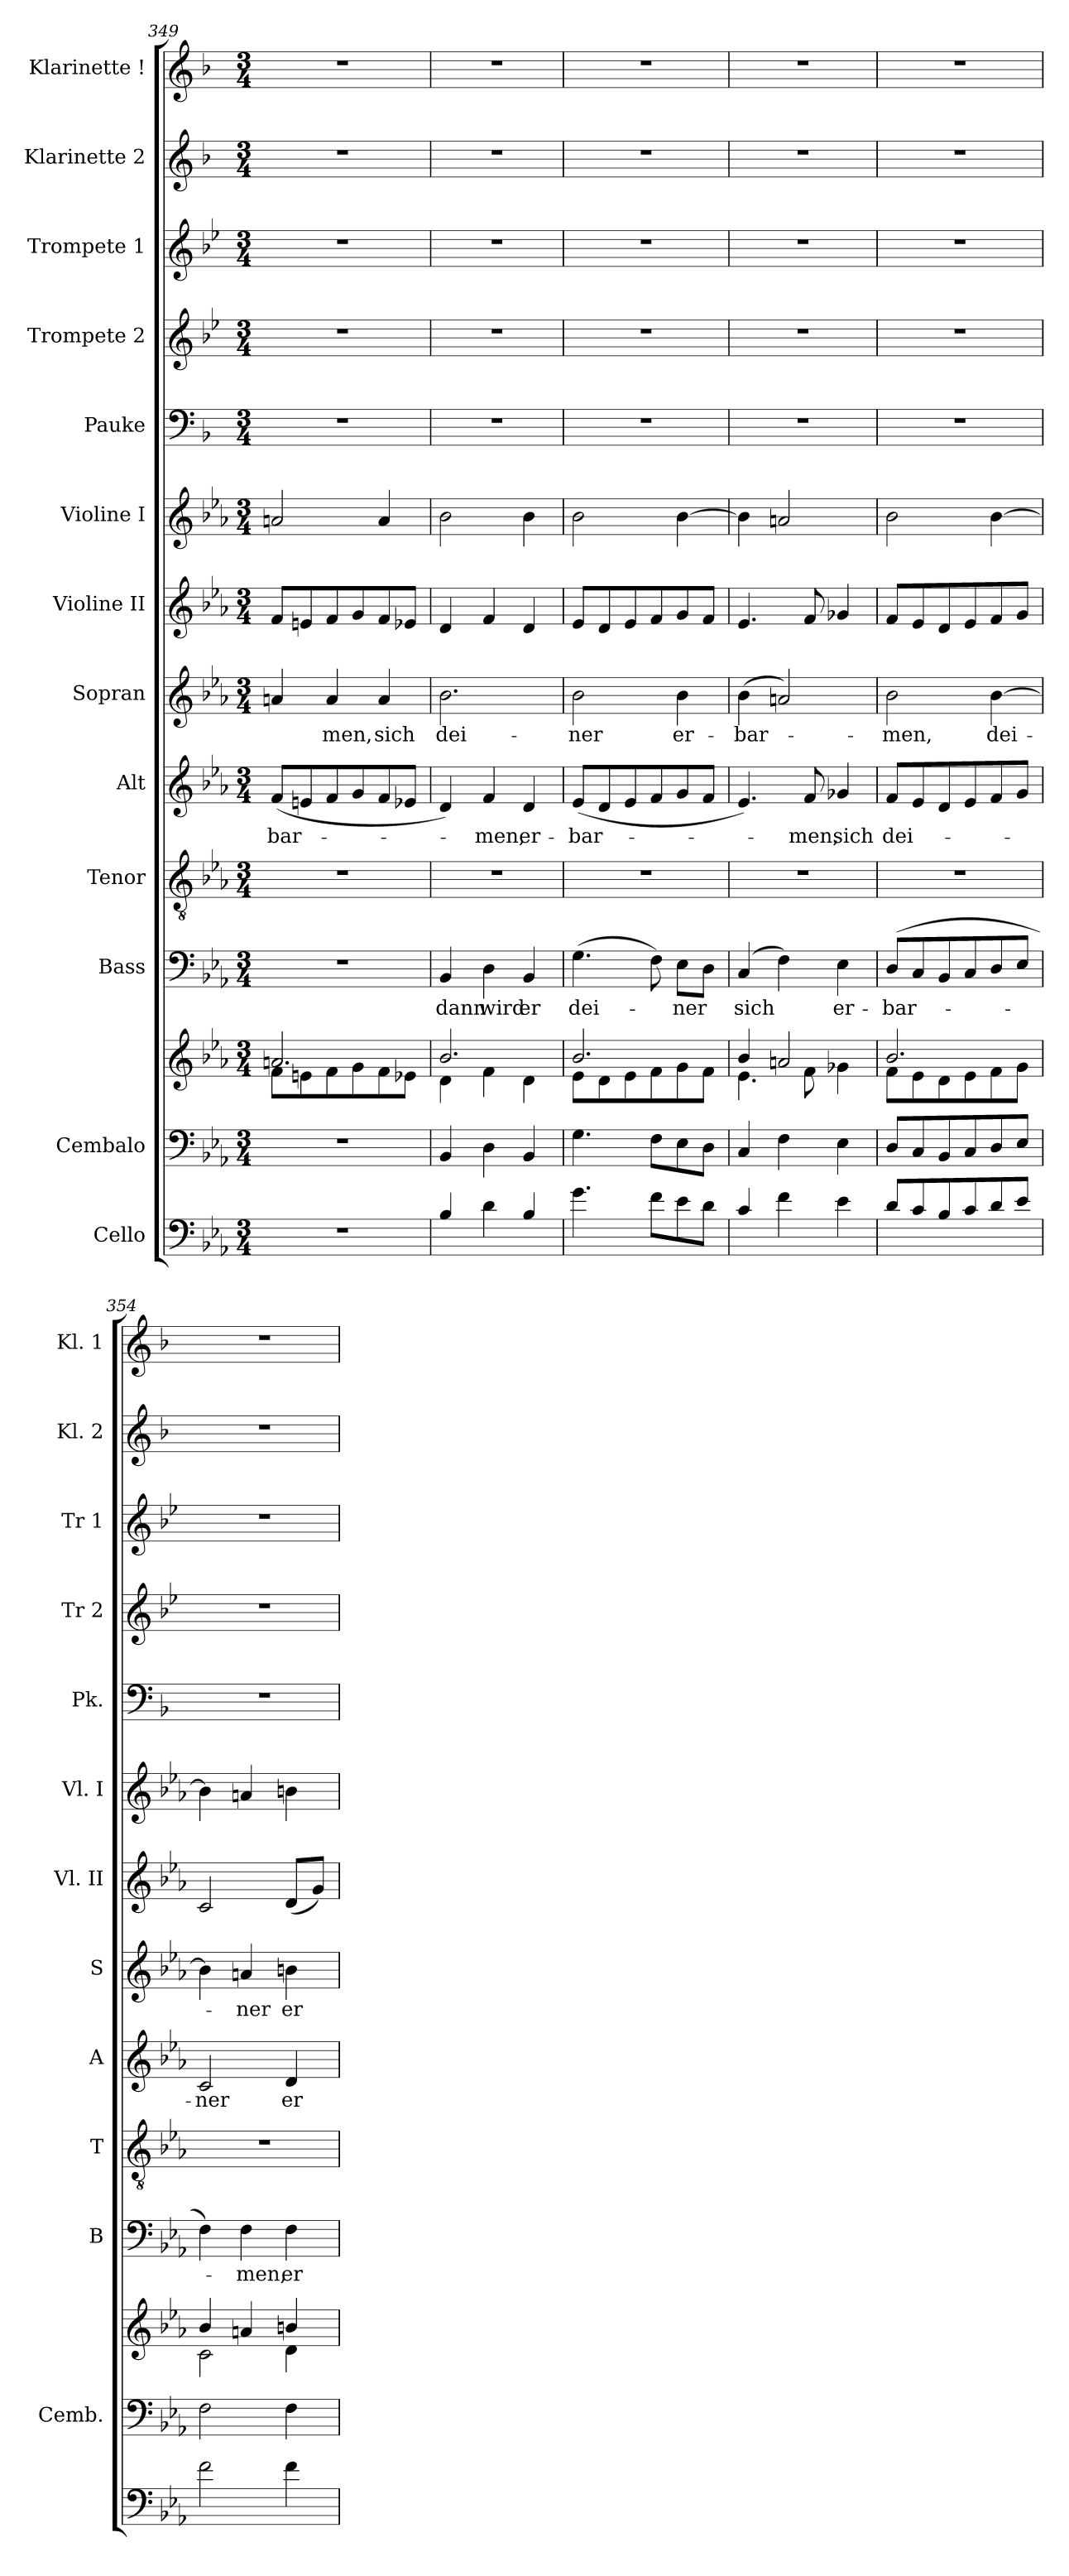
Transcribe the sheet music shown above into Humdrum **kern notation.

**kern	**kern	**kern	**kern	**text	**kern	**kern	**text	**kern	**text	**kern	**kern	**kern	**kern	**kern	**kern	**kern
*part13	*part12	*part12	*part11	*part11	*part10	*part9	*part9	*part8	*part8	*part7	*part6	*part5	*part4	*part3	*part2	*part1
*staff14	*staff13	*staff12	*staff11	*staff11	*staff10	*staff9	*staff9	*staff8	*staff8	*staff7	*staff6	*staff5	*staff4	*staff3	*staff2	*staff1
*I"Cello	*I"Cembalo	*	*I"Bass	*	*I"Tenor	*I"Alt	*	*I"Sopran	*	*I"Violine II	*I"Violine I	*I"Pauke	*I"Trompete 2	*I"Trompete 1	*I"Klarinette 2	*I"Klarinette !
*	*I'Cemb.	*	*I'B	*	*I'T	*I'A	*	*I'S	*	*I'Vl. II	*I'Vl. I	*I'Pk.	*I'Tr 2	*I'Tr 1	*I'Kl. 2	*I'Kl. 1
!!LO:PB:g=z
*clefF4	*clefF4	*clefG2	*clefF4	*	*clefGv2	*clefG2	*	*clefG2	*	*clefG2	*clefG2	*clefF4	*clefG2	*clefG2	*clefG2	*clefG2
*ITrd7c12	*	*	*	*	*	*	*	*	*	*	*	*ITrd1c2	*ITrd4c7	*ITrd4c7	*ITrd1c2	*ITrd1c2
*k[b-e-a-]	*k[b-e-a-]	*k[b-e-a-]	*k[b-e-a-]	*	*k[b-e-a-]	*k[b-e-a-]	*	*k[b-e-a-]	*	*k[b-e-a-]	*k[b-e-a-]	*k[b-e-a-]	*k[b-e-a-]	*k[b-e-a-]	*k[b-e-a-]	*k[b-e-a-]
*E-:	*E-:	*E-:	*E-:	*	*E-:	*E-:	*	*E-:	*	*E-:	*E-:	*E-:	*E-:	*E-:	*E-:	*E-:
*M3/4	*M3/4	*M3/4	*M3/4	*	*M3/4	*M3/4	*	*M3/4	*	*M3/4	*M3/4	*M3/4	*M3/4	*M3/4	*M3/4	*M3/4
=349	=349	=349	=349	=349	=349	=349	=349	=349	=349	=349	=349	=349	=349	=349	=349	=349
*	*	*^	*	*	*	*	*	*	*	*	*	*	*	*	*	*
!	!	!	!	!	!	!	!	!LO:LY:b	!	!	!	!	!	!	!	!	!
2.r	2.r	2.an/	8f\L	2.r	.	2.r	(<8f/L	-bar-	4an/	.	8f/L	2an/	2.r	2.r	2.r	2.r	2.r
.	.	.	8en\	.	.	.	8en/	.	.	.	8en/	.	.	.	.	.	.
!	!	!	!	!	!	!	!	!	!	!LO:LY:b	!	!	!	!	!	!	!
.	.	.	8f\	.	.	.	8f/	.	4a/	-men,	8f/	.	.	.	.	.	.
.	.	.	8g\	.	.	.	8g/	.	.	.	8g/	.	.	.	.	.	.
!	!	!	!	!	!	!	!	!	!	!LO:LY:b	!	!	!	!	!	!	!
.	.	.	8f\	.	.	.	8f/	.	4a/	sich	8f/	4a/	.	.	.	.	.
.	.	.	8e-X\J	.	.	.	8e-X/J	.	.	.	8e-X/J	.	.	.	.	.	.
=350	=350	=350	=350	=350	=350	=350	=350	=350	=350	=350	=350	=350	=350	=350	=350	=350	=350
!	!	!	!	!	!LO:LY:b	!	!	!	!	!LO:LY:b	!	!	!	!	!	!	!
4BB-/	4BB-/	2.b-/	4d\	4BB-/	dann	2.r	4d/)	.	2.b-\	dei-	4d/	2b-\	2.r	2.r	2.r	2.r	2.r
!	!	!	!	!	!LO:LY:b	!	!	!LO:LY:b	!	!	!	!	!	!	!	!	!
4D\	4D\	.	4f\	4D\	wird	.	4f/	-men,	.	.	4f/	.	.	.	.	.	.
!	!	!	!	!	!LO:LY:b	!	!	!LO:LY:b	!	!	!	!	!	!	!	!	!
4BB-/	4BB-/	.	4d\	4BB-/	er	.	4d/	er-	.	.	4d/	4b-\	.	.	.	.	.
=351	=351	=351	=351	=351	=351	=351	=351	=351	=351	=351	=351	=351	=351	=351	=351	=351	=351
!	!	!	!	!	!LO:LY:b	!	!	!LO:LY:b	!	!LO:LY:b	!	!	!	!	!	!	!
4.G\	4.G\	2.b-/	8e-\L	(>4.G\	dei-	2.r	(<8e-/L	-bar-	2b-\	-ner	8e-/L	2b-\	2.r	2.r	2.r	2.r	2.r
.	.	.	8d\	.	.	.	8d/	.	.	.	8d/	.	.	.	.	.	.
.	.	.	8e-\	.	.	.	8e-/	.	.	.	8e-/	.	.	.	.	.	.
8F\L	8F\L	.	8f\	8F\)	.	.	8f/	.	.	.	8f/	.	.	.	.	.	.
!	!	!	!	!	!LO:LY:b	!	!	!	!	!LO:LY:b	!	!	!	!	!	!	!
8E-\	8E-\	.	8g\	8E-\L	-ner	.	8g/	.	4b-\	er-	8g/	[4b-\	.	.	.	.	.
8D\J	8D\J	.	8f\J	8D\J	.	.	8f/J	.	.	.	8f/J	.	.	.	.	.	.
=352	=352	=352	=352	=352	=352	=352	=352	=352	=352	=352	=352	=352	=352	=352	=352	=352	=352
!	!	!	!	!	!LO:LY:b	!	!	!	!	!LO:LY:b	!	!	!	!	!	!	!
4C/	4C/	4b-/	4.e-\	(4C/	sich	2.r	4.e-/)	.	(>4b-\	-bar-	4.e-/	4b-\]	2.r	2.r	2.r	2.r	2.r
4F\	4F\	2an/	.	4F\)	.	.	.	.	2an/)	.	.	2an/	.	.	.	.	.
!	!	!	!	!	!	!	!	!LO:LY:b	!	!	!	!	!	!	!	!	!
.	.	.	8f\	.	.	.	8f/	-men,	.	.	8f/	.	.	.	.	.	.
!	!	!	!	!	!LO:LY:b	!	!	!LO:LY:b	!	!	!	!	!	!	!	!	!
4E-\	4E-\	.	4g-X\	4E-\	er-	.	4g-X/	sich	.	.	4g-X/	.	.	.	.	.	.
=353	=353	=353	=353	=353	=353	=353	=353	=353	=353	=353	=353	=353	=353	=353	=353	=353	=353
!	!	!	!	!	!LO:LY:b	!	!	!LO:LY:b	!	!LO:LY:b	!	!	!	!	!	!	!
8D/L	8D/L	2.b-/	8f\L	(<8D/L	-bar-	2.r	8f/L	dei-	2b-\	-men,	8f/L	2b-\	2.r	2.r	2.r	2.r	2.r
8C/	8C/	.	8e-\	8C/	.	.	8e-/	.	.	.	8e-/	.	.	.	.	.	.
8BB-/	8BB-/	.	8d\	8BB-/	.	.	8d/	.	.	.	8d/	.	.	.	.	.	.
8C/	8C/	.	8e-\	8C/	.	.	8e-/	.	.	.	8e-/	.	.	.	.	.	.
!	!	!	!	!	!	!	!	!	!	!LO:LY:b	!	!	!	!	!	!	!
8D/	8D/	.	8f\	8D/	.	.	8f/	.	[4b-\	dei-	8f/	[4b-\	.	.	.	.	.
8E-/J	8E-/J	.	8g\J	8E-/J	.	.	8g/J	.	.	.	8g/J	.	.	.	.	.	.
=354	=354	=354	=354	=354	=354	=354	=354	=354	=354	=354	=354	=354	=354	=354	=354	=354	=354
!	!	!	!	!	!	!	!	!LO:LY:b	!	!	!	!	!	!	!	!	!
2F\	2F\	4b-/	2c\	4F\)	.	2.r	2c/	-ner	4b-\]	.	2c/	4b-\]	2.r	2.r	2.r	2.r	2.r
!	!	!	!	!	!LO:LY:b	!	!	!	!	!LO:LY:b	!	!	!	!	!	!	!
.	.	4an/	.	4F\	-men,	.	.	.	4an/	-ner	.	4an/	.	.	.	.	.
!	!	!	!	!	!LO:LY:b	!	!	!LO:LY:b	!	!LO:LY:b	!	!	!	!	!	!	!
4F\	4F\	4bn/	4d\	4F\	er-	.	4d/	er-	4bn\	er-	(<8d/L	4bn\	.	.	.	.	.
.	.	.	.	.	.	.	.	.	.	.	8g/J)	.	.	.	.	.	.
*	*	*v	*v	*	*	*	*	*	*	*	*	*	*	*	*	*	*
=	=	=	=	=	=	=	=	=	=	=	=	=	=	=	=	=
*-	*-	*-	*-	*-	*-	*-	*-	*-	*-	*-	*-	*-	*-	*-	*-	*-
